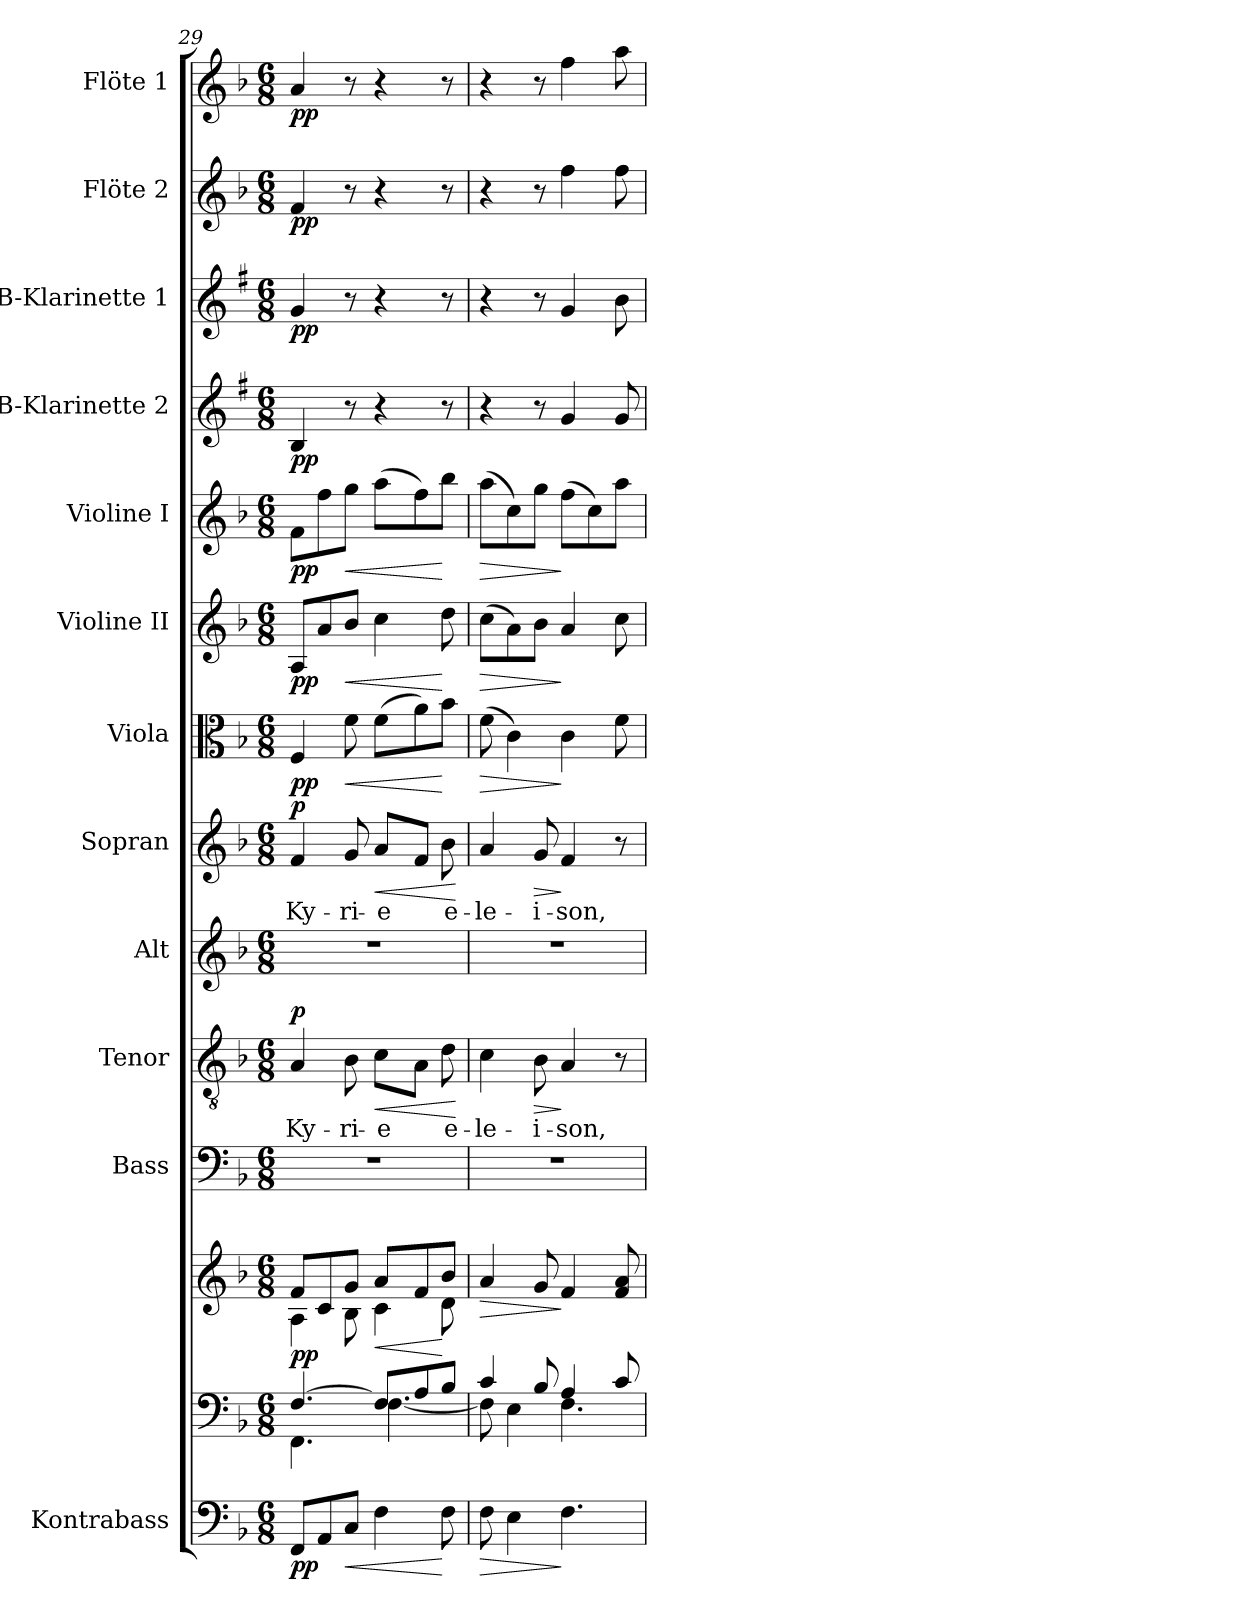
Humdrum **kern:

**kern	**dynam	**kern	**kern	**dynam	**kern	**kern	**text	**dynam	**kern	**kern	**text	**dynam	**kern	**dynam	**kern	**dynam	**kern	**dynam	**kern	**dynam	**kern	**dynam	**kern	**dynam	**kern	**dynam
*part13	*part13	*part12	*part12	*part12	*part11	*part10	*part10	*part10	*part9	*part8	*part8	*part8	*part7	*part7	*part6	*part6	*part5	*part5	*part4	*part4	*part3	*part3	*part2	*part2	*part1	*part1
*staff14	*staff14	*staff13	*staff12	*staff12/13	*staff11	*staff10	*staff10	*staff10	*staff9	*staff8	*staff8	*staff8	*staff7	*staff7	*staff6	*staff6	*staff5	*staff5	*staff4	*staff4	*staff3	*staff3	*staff2	*staff2	*staff1	*staff1
*I"Kontrabass	*	*	*	*	*I"Bass	*I"Tenor	*	*	*I"Alt	*I"Sopran	*	*	*I"Viola	*	*I"Violine II	*	*I"Violine I	*	*I"B-Klarinette 2	*	*I"B-Klarinette 1	*	*I"Flöte 2	*	*I"Flöte 1	*
*I'Kb.	*	*	*	*	*I'B.	*I'T.	*	*	*I'A.	*I'S.	*	*	*I'Vla.	*	*I'Vl. II	*	*I'Vl. I	*	*I'B Kl. 2	*	*I'B Kl. 1	*	*I'Fl. 2	*	*I'Fl. 1	*
*clefF4	*	*clefF4	*clefG2	*	*clefF4	*clefGv2	*	*	*clefG2	*clefG2	*	*	*clefC3	*	*clefG2	*	*clefG2	*	*clefG2	*	*clefG2	*	*clefG2	*	*clefG2	*
*ITrd7c12	*	*	*	*	*	*	*	*	*	*	*	*	*	*	*	*	*	*	*ITrd1c2	*	*ITrd1c2	*	*	*	*	*
*k[b-]	*	*k[b-]	*k[b-]	*	*k[b-]	*k[b-]	*	*	*k[b-]	*k[b-]	*	*	*k[b-]	*	*k[b-]	*	*k[b-]	*	*k[b-]	*	*k[b-]	*	*k[b-]	*	*k[b-]	*
*F:	*	*F:	*F:	*	*F:	*F:	*	*	*F:	*F:	*	*	*F:	*	*F:	*	*F:	*	*F:	*	*F:	*	*F:	*	*F:	*
*M6/8	*	*M6/8	*M6/8	*	*M6/8	*M6/8	*	*	*M6/8	*M6/8	*	*	*M6/8	*	*M6/8	*	*M6/8	*	*M6/8	*	*M6/8	*	*M6/8	*	*M6/8	*
=29	=29	=29	=29	=29	=29	=29	=29	=29	=29	=29	=29	=29	=29	=29	=29	=29	=29	=29	=29	=29	=29	=29	=29	=29	=29	=29
*	*	*^	*^	*	*	*	*	*	*	*	*	*	*	*	*	*	*	*	*	*	*	*	*	*	*	*
!	!LO:DY:b	!	!	!	!	!LO:DY:b	!	!	!LO:LY:b	!LO:DY:a	!	!	!LO:LY:b	!LO:DY:a	!	!LO:DY:b	!	!LO:DY:b	!	!LO:DY:b	!	!LO:DY:b	!	!LO:DY:b	!	!LO:DY:b	!	!LO:DY:b
8FFF/L	pp	[>4.F/	4.FF\	8f/L	4A\	pp	2.r	4A/	Ky-	p	2.r	4f/	Ky-	p	4F/	pp	8A/L	pp	8f\L	pp	4A/	pp	4f/	pp	4f/	pp	4a/	pp
8AAA/	.	.	.	8c/	.	.	.	.	.	.	.	.	.	.	.	.	8a/	.	8ff\	.	.	.	.	.	.	.	.	.
!	!LO:HP:b	!	!	!	!	!	!	!	!LO:LY:b	!	!	!	!LO:LY:b	!	!	!LO:HP:b	!	!LO:HP:b	!	!LO:HP:b	!	!	!	!	!	!	!	!
8CC/J	<	.	.	8g/J	8B-\	.	.	8B-\	-ri-	.	.	8g/	-ri-	.	8f\	<	8b-/J	<	8gg\J	<	8r	.	8r	.	8r	.	8r	.
!	!	!	!	!	!	!LO:HP:b	!	!	!LO:LY:b	!LO:HP:b	!	!	!LO:LY:b	!LO:HP:b	!	!	!	!	!	!	!	!	!	!	!	!	!	!
4FF\	.	8F/L]	[<4.F\	8a/L	4c\	<	.	8c\L	-e	<	.	8a/L	-e	<	(>8f\L	.	4cc\	.	(>8aa\L	.	4r	.	4r	.	4r	.	4r	.
.	.	8A/	.	8f/	.	.	.	8A\J	.	.	.	8f/J	.	.	8a\)	.	.	.	8ff\)	.	.	.	.	.	.	.	.	.
!	!	!	!	!	!	!	!	!	!LO:LY:b	!	!	!	!LO:LY:b	!	!	!	!	!	!	!	!	!	!	!	!	!	!	!
8FF\	[	8B-/J	.	8b-/J	8d\	[	.	8d\	e-	.	.	8b-\	e-	.	8b-\J	[	8dd\	[	8bb-\J	[	8r	.	8r	.	8r	.	8r	.
*	*	*v	*v	*	*	*	*	*	*	*	*	*	*	*	*	*	*	*	*	*	*	*	*	*	*	*	*	*
*	*	*	*v	*v	*	*	*	*	*	*	*	*	*	*	*	*	*	*	*	*	*	*	*	*	*	*	*
.	.	.	.	.	.	.	.	[	.	.	.	[	.	.	.	.	.	.	.	.	.	.	.	.	.	.
=30	=30	=30	=30	=30	=30	=30	=30	=30	=30	=30	=30	=30	=30	=30	=30	=30	=30	=30	=30	=30	=30	=30	=30	=30	=30	=30
!	!LO:HP:b	!	!	!LO:HP:b	!	!	!LO:LY:b	!	!	!	!LO:LY:b	!	!	!LO:HP:b	!	!LO:HP:b	!	!LO:HP:b	!	!	!	!	!	!	!	!
*	*	*^	*	*	*	*	*	*	*	*	*	*	*	*	*	*	*	*	*	*	*	*	*	*	*	*
8FF\	>	4c/	8F\]	4a/	>	2.r	4c\	-le-	.	2.r	4a/	-le-	.	(>8f\	>	(>8cc\L	>	(>8aa\L	>	4r	.	4r	.	4r	.	4r	.
4EE\	.	.	4E\	.	.	.	.	.	.	.	.	.	.	4c\)	.	8a\)	.	8cc\)	.	.	.	.	.	.	.	.	.
!	!	!	!	!	!	!	!	!LO:LY:b	!LO:HP:b	!	!	!LO:LY:b	!LO:HP:b	!	!	!	!	!	!	!	!	!	!	!	!	!	!
.	.	8B-/	.	8g/	.	.	8B-\	-i-	>	.	8g/	-i-	>	.	.	8b-\J	.	8gg\J	.	8r	.	8r	.	8r	.	8r	.
!	!	!	!	!	!	!	!	!LO:LY:b	!	!	!	!LO:LY:b	!	!	!	!	!	!	!	!	!	!	!	!	!	!	!
4.FF\	]	4A/	4.F\	4f/	]	.	4A/	-son,	]	.	4f/	-son,	]	4c\	]	4a/	]	(>8ff\L	]	4f/	.	4f/	.	4ff\	.	4ff\	.
.	.	.	.	.	.	.	.	.	.	.	.	.	.	.	.	.	.	8cc\)	.	.	.	.	.	.	.	.	.
.	.	8c/	.	8f/ 8a/	.	.	8r	.	.	.	8r	.	.	8f\	.	8cc\	.	8aa\J	.	8f/	.	8a\	.	8ff\	.	8aa\	.
*	*	*v	*v	*	*	*	*	*	*	*	*	*	*	*	*	*	*	*	*	*	*	*	*	*	*	*	*
=	=	=	=	=	=	=	=	=	=	=	=	=	=	=	=	=	=	=	=	=	=	=	=	=	=	=
*-	*-	*-	*-	*-	*-	*-	*-	*-	*-	*-	*-	*-	*-	*-	*-	*-	*-	*-	*-	*-	*-	*-	*-	*-	*-	*-
